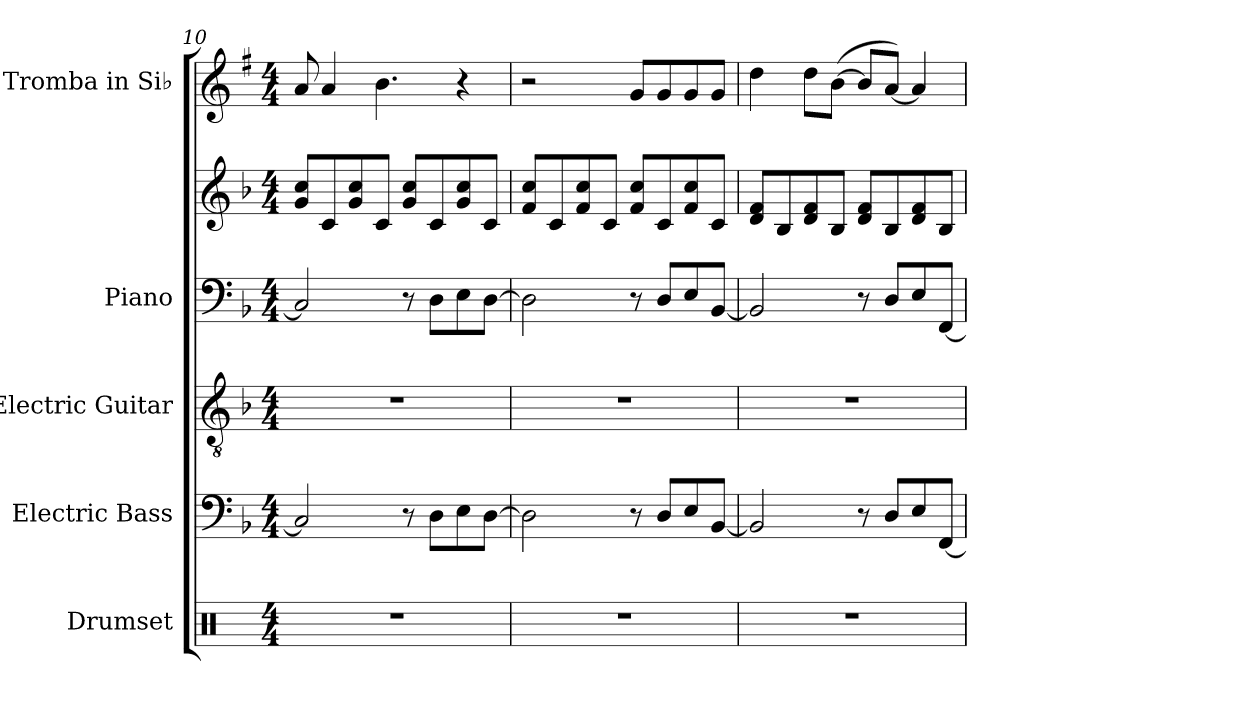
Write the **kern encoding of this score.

**kern	**kern	**kern	**kern	**kern	**kern
*part5	*part4	*part3	*part2	*part2	*part1
*staff6	*staff5	*staff4	*staff3	*staff2	*staff1
*I"Drumset	*I"Electric Bass	*I"Electric Guitar	*I"Piano	*	*I"Tromba in Si♭
*I'Drs.	*I'El. B.	*I'El. Guit.	*I'Pno.	*	*I'Tr. Si♭
*clefX	*clefF4	*clefGv2	*clefF4	*clefG2	*clefG2
*	*ITrd7c12	*	*	*	*ITrd1c2
*k[]	*k[b-]	*k[b-]	*k[b-]	*k[b-]	*k[b-]
*M4/4	*M4/4	*M4/4	*M4/4	*M4/4	*M4/4
=10	=10	=10	=10	=10	=10
1r	2CC/]	1r	2C/]	8g/ 8cc/L	8g/
.	.	.	.	8c/	4g/
.	.	.	.	8g/ 8cc/	.
.	.	.	.	8c/J	4.a\
.	8r	.	8r	8g/ 8cc/L	.
.	8DD\L	.	8D\L	8c/	.
.	8EE\	.	8E\	8g/ 8cc/	4r
.	[8DD\J	.	[8D\J	8c/J	.
=11	=11	=11	=11	=11	=11
1r	2DD\]	1r	2D\]	8f/ 8cc/L	2r
.	.	.	.	8c/	.
.	.	.	.	8f/ 8cc/	.
.	.	.	.	8c/J	.
.	8r	.	8r	8f/ 8cc/L	8f/L
.	8DD/L	.	8D/L	8c/	8f/
.	8EE/	.	8E/	8f/ 8cc/	8f/
.	[8BBB-/J	.	[8BB-/J	8c/J	8f/J
=12	=12	=12	=12	=12	=12
1r	2BBB-/]	1r	2BB-/]	8d/ 8f/L	4cc\
.	.	.	.	8B-/	.
.	.	.	.	8d/ 8f/	8cc\L
.	.	.	.	8B-/J	([8a\J
.	8r	.	8r	8d/ 8f/L	8a/L]
.	8DD/L	.	8D/L	8B-/	[8g/J)
.	8EE/	.	8E/	8d/ 8f/	4g/]
.	[8FFF/J	.	[8FF/J	8B-/J	.
=	=	=	=	=	=
*-	*-	*-	*-	*-	*-
